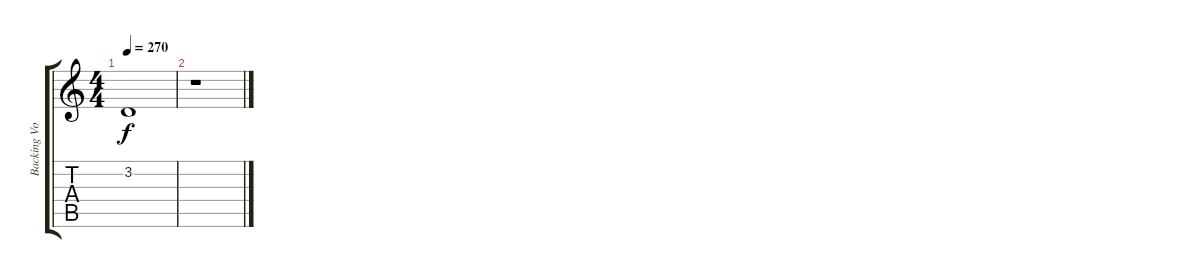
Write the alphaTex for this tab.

\track ("Backing Vox" "Backing Vo") {instrument clarinet}
\staff {score tabs}
\tuning (E4 B3 G3 D3 A2 E2) {hide}
\ts (4 4)
\tempo 270
\clef g2
\ks c
3.2{t}.1{dy f} |
r.1
